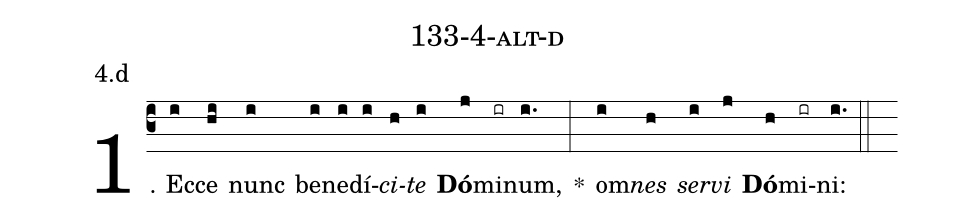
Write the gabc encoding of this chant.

name: 133-4-alt-d;
annotation: 4.d;
%%
(c3)1. Ec(i)ce(hi) nunc(i) be(i)ne(i)dí(i)<i>ci</i>(h)<i>te</i>(i) <b>Dó</b>(j)mi(ir)num,(i.) *(:) om(i)<i>nes</i>(h) <i>ser</i>(i)<i>vi</i>(j) <b>Dó</b>(h)mi(ir)ni:(i.) (::)
